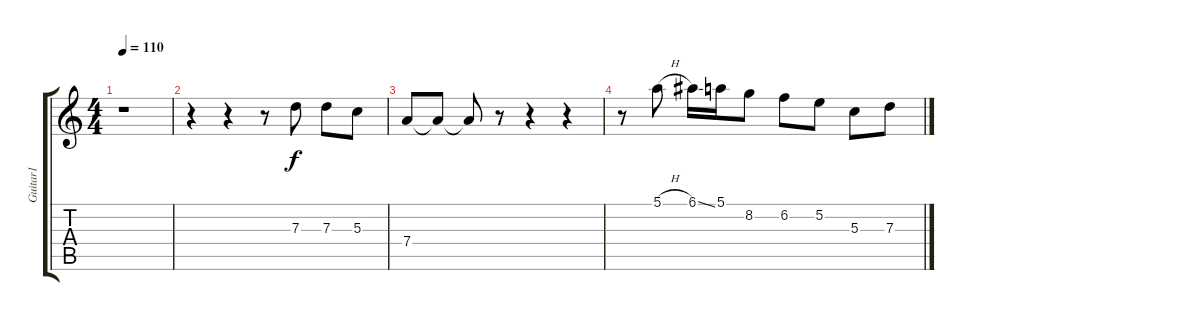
\track ("Guitar1" "Guitar1") {instrument electricguitarclean}
\staff {score tabs}
\tuning (E4 B3 G3 D3 A2 E2) {hide}
\ts (4 4)
\tempo 110
\clef g2
\ks c
r.1{dy pp} |
r.4 r.4 r.8 7.3.8{dy f volume 13 balance 8 instrument overdrivenguitar} 7.3.8 5.3.8 |
7.4.8{volume 15 balance 8 instrument overdrivenguitar} 7.4{t}.8 7.4{t}.8 r.8 r.4 r.4 |
r.8 5.1{h}.8{volume 16 balance 8 instrument overdrivenguitar} 6.1{ss}.16 5.1.16 8.2.8 6.2.8 5.2.8 5.3.8 7.3.8
